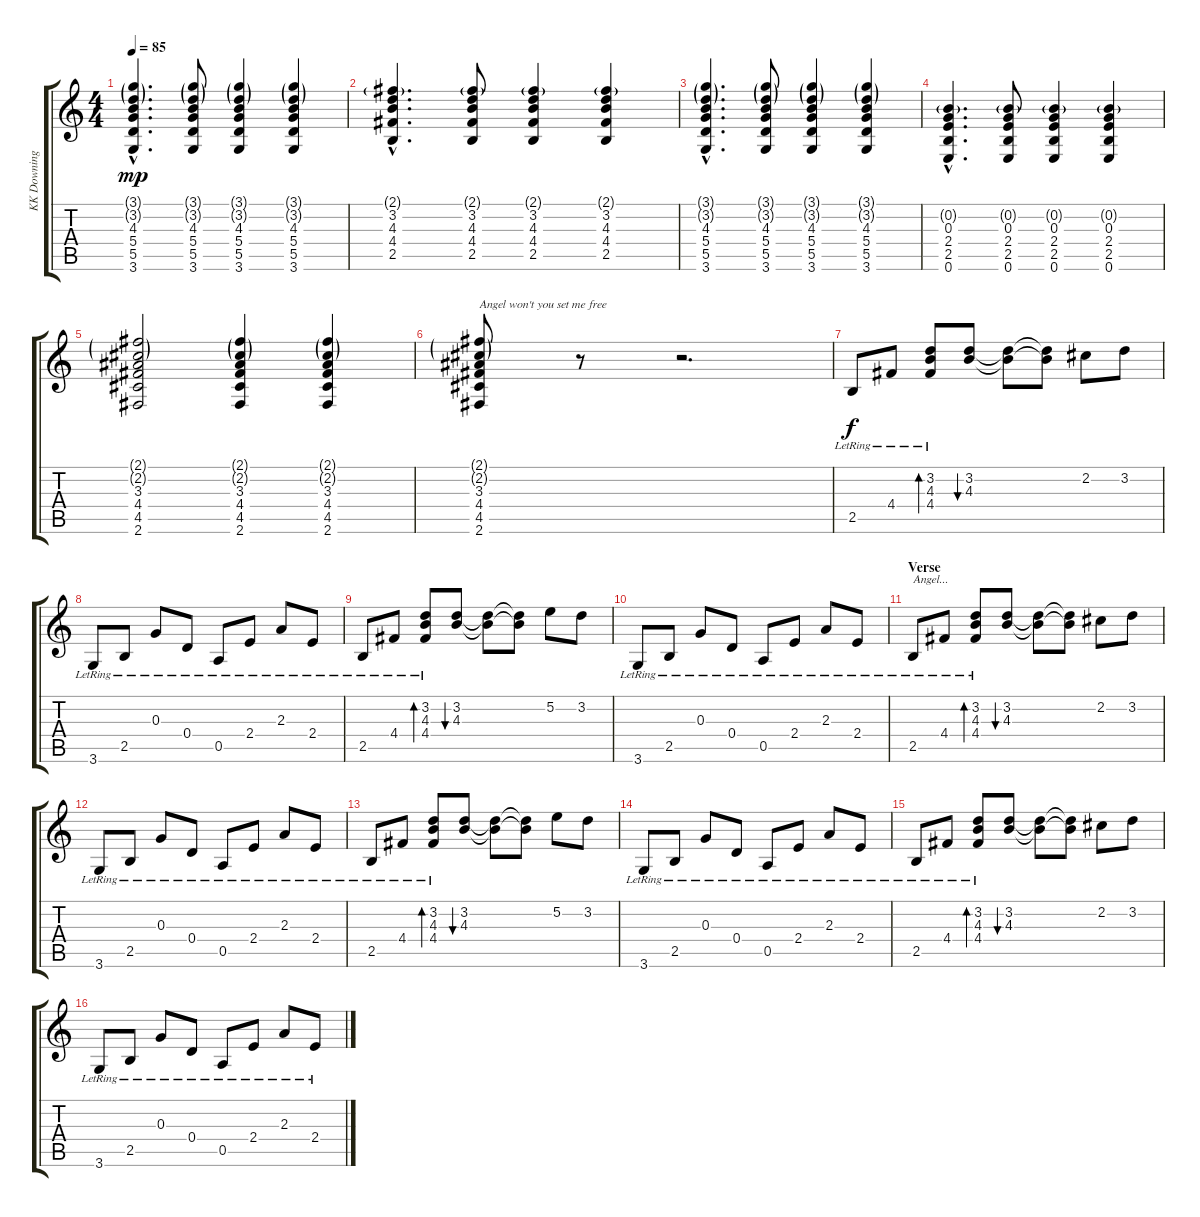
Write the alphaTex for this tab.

\track ("KK Downing" "KK Downing") {instrument acousticguitarsteel}
\staff {score tabs}
\tuning (E4 B3 G3 D3 A2 E2) {hide}
\ts (4 4)
\tempo 85
\clef g2
\ks c
(3.1{g hac} 3.2{g hac} 4.3{hac} 5.4{hac} 5.5{hac} 3.6{hac}).4{d dy mp} (3.1{g} 3.2{g} 4.3 5.4 5.5 3.6).8 (3.1{g} 3.2{g} 4.3 5.4 5.5 3.6).4 (3.1{g} 3.2{g} 4.3 5.4 5.5 3.6).4 |
(2.1{g hac} 3.2{hac} 4.3{hac} 4.4{hac} 2.5{hac}).4{d} (2.1{g} 3.2 4.3 4.4 2.5).8 (2.1{g} 3.2 4.3 4.4 2.5).4 (2.1{g} 3.2 4.3 4.4 2.5).4 |
(3.1{g hac} 3.2{g hac} 4.3{hac} 5.4{hac} 5.5{hac} 3.6{hac}).4{d} (3.1{g} 3.2{g} 4.3 5.4 5.5 3.6).8 (3.1{g} 3.2{g} 4.3 5.4 5.5 3.6).4 (3.1{g} 3.2{g} 4.3 5.4 5.5 3.6).4 |
(0.2{g hac} 0.3{hac} 2.4{hac} 2.5{hac} 0.6{hac}).4{d} (0.2{g} 0.3 2.4 2.5 0.6).8 (0.2{g} 0.3 2.4 2.5 0.6).4 (0.2{g} 0.3 2.4 2.5 0.6).4 |
(2.1{g} 2.2{g} 3.3 4.4 4.5 2.6).2 (2.1{g} 2.2{g} 3.3 4.4 4.5 2.6).4 (2.1{g} 2.2{g} 3.3 4.4 4.5 2.6).4 |
(2.1{g} 2.2{g} 3.3 4.4 4.5 2.6).8{txt "Angel won't you set me free"} r.8 r.2{d} |
2.5{lr}.8{dy f} 4.4{lr}.8 (3.2 4.3 4.4{lr}).8{bd 240} (3.2 4.3).8{bu 240} (3.2{t} 4.3{t}).8 (3.2{t} 4.3{t}).8 2.2.8 3.2.8 |
3.6{lr}.8 2.5{lr}.8 0.3{lr}.8 0.4{lr}.8 0.5{lr}.8 2.4{lr}.8 2.3{lr}.8 2.4{lr}.8 |
2.5{lr}.8 4.4{lr}.8 (3.2 4.3 4.4{lr}).8{bd 240} (3.2 4.3).8{bu 240} (3.2{t} 4.3{t}).8 (3.2{t} 4.3{t}).8 5.2.8 3.2.8 |
3.6{lr}.8 2.5{lr}.8 0.3{lr}.8 0.4{lr}.8 0.5{lr}.8 2.4{lr}.8 2.3{lr}.8 2.4{lr}.8 |
\section ("" "Verse")
2.5{lr}.8{txt "Angel..."} 4.4{lr}.8 (3.2 4.3 4.4{lr}).8{bd 240} (3.2 4.3).8{bu 240} (3.2{t} 4.3{t}).8 (3.2{t} 4.3{t}).8 2.2.8 3.2.8 |
3.6{lr}.8 2.5{lr}.8 0.3{lr}.8 0.4{lr}.8 0.5{lr}.8 2.4{lr}.8 2.3{lr}.8 2.4{lr}.8 |
2.5{lr}.8 4.4{lr}.8 (3.2 4.3 4.4{lr}).8{bd 240} (3.2 4.3).8{bu 240} (3.2{t} 4.3{t}).8 (3.2{t} 4.3{t}).8 5.2.8 3.2.8 |
3.6{lr}.8 2.5{lr}.8 0.3{lr}.8 0.4{lr}.8 0.5{lr}.8 2.4{lr}.8 2.3{lr}.8 2.4{lr}.8 |
2.5{lr}.8 4.4{lr}.8 (3.2 4.3 4.4{lr}).8{bd 240} (3.2 4.3).8{bu 240} (3.2{t} 4.3{t}).8 (3.2{t} 4.3{t}).8 2.2.8 3.2.8 |
3.6{lr}.8 2.5{lr}.8 0.3{lr}.8 0.4{lr}.8 0.5{lr}.8 2.4{lr}.8 2.3{lr}.8 2.4{lr}.8
